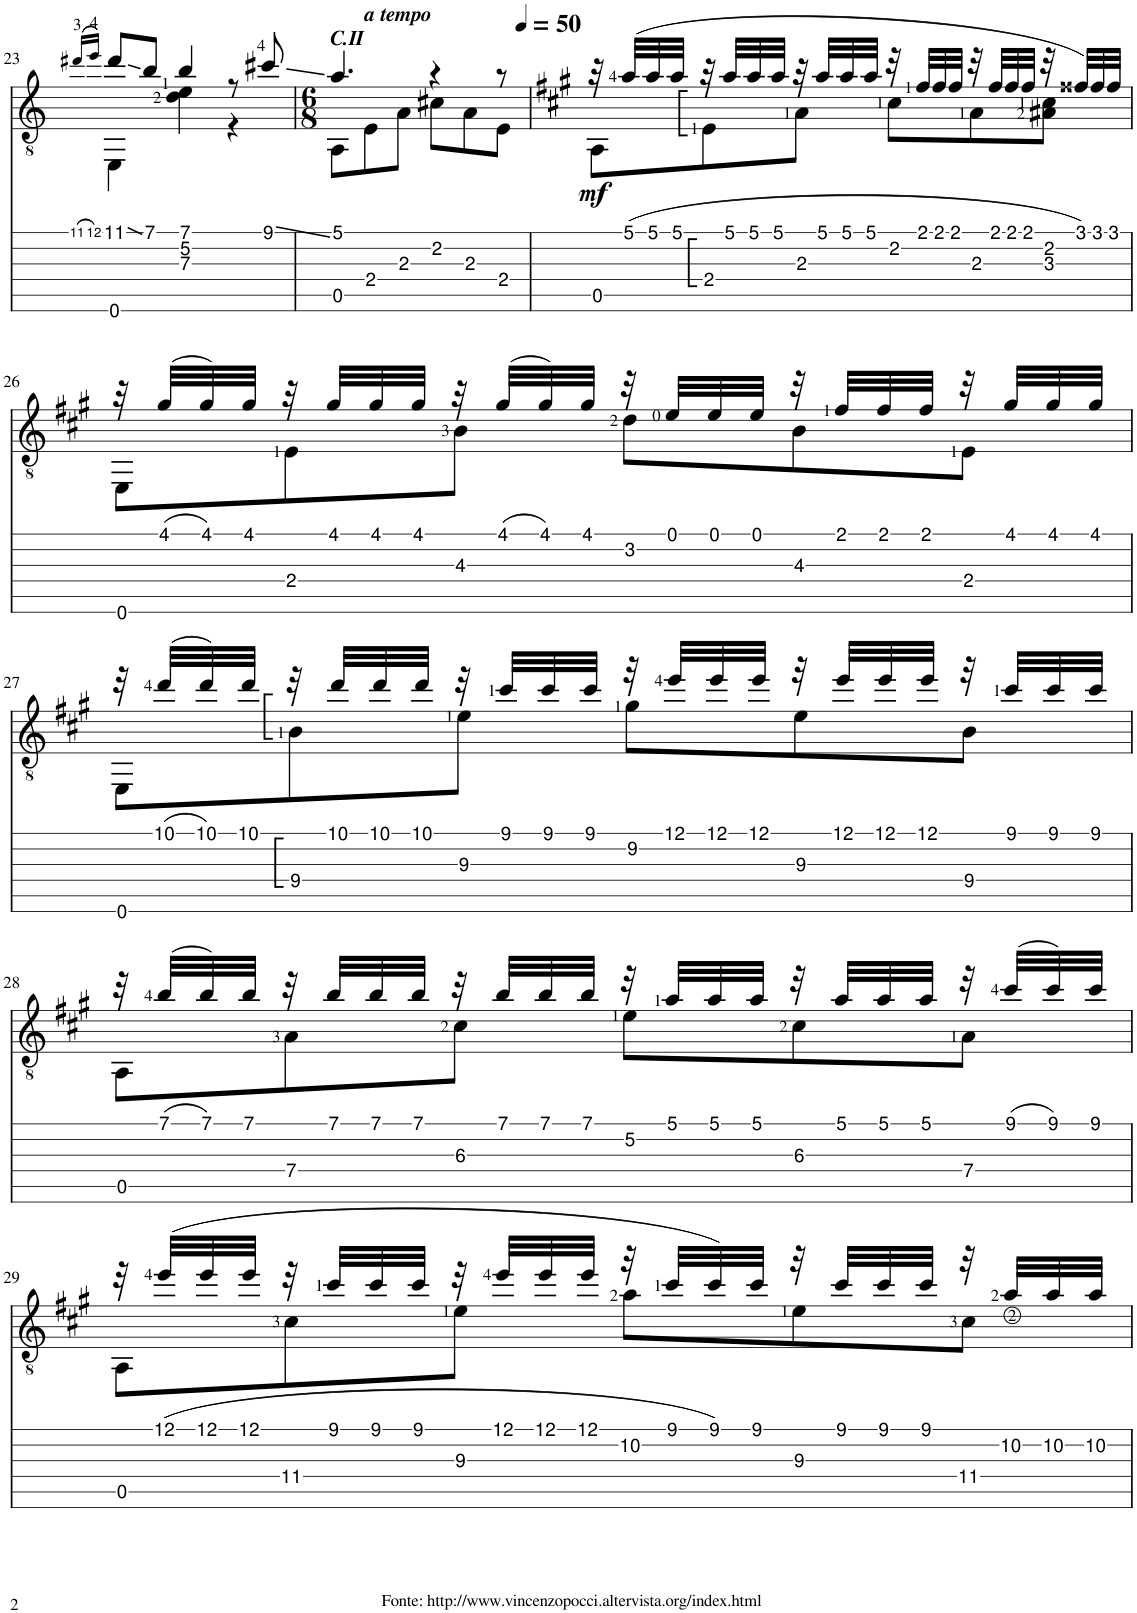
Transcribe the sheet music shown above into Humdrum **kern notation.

**kern	**kern	**dynam
*part1	*part1	*part1
*staff2	*staff1	*staff1/2
*I"Guitar	*	*
*I'Guit.	*	*
!!LO:PB:g=z
*	*clefGv2	*
*k[]	*k[]	*
*M3/4	*M3/4	*
=23	=23	=23
qdd#	(16qdd#X/LL	.
qee	16qee/JJ)	.
*^	*^	*
8dd#L	4EE	8dd#/L	4EE\	.
8bJ	.	8b/J	.	.
4b	4d 4e	4b/	4d\ 4e\	.
8r	4r	8r	4r	.
8cc#	.	8cc#X/	.	.
=24	=24	=24	=24	=24
*M6/8	*	*M6/8	*	*
!	!	!LO:TX:a:Bi:t=C.II	!	!
4.a	8AAL	4.a/	8AA\L	.
!	!	!	!LO:TX:a:Bi:t=a tempo	!
.	8E	.	8E\	.
.	8AJ	.	8A\J	.
4r	8c#L	4r	8c#X\L	.
.	8A	.	8A\	.
8r	8EJ	8r	8E\J	.
=25	=25	=25	=25	=25
*k[f#c#g#]	*	*k[f#c#g#]	*	*
*	*	*MM50	*	*
!	!	!	!	!LO:DY:a=2
32r	8AAL	32r	8AA\L	mf
32aLLL	.	(32a/LLL	.	.
32a	.	32a/	.	.
32aJJJ	.	32a/JJJ	.	.
32r	8E	32r	8E\	.
32aLLL	.	32a/LLL	.	.
32a	.	32a/	.	.
32aJJJ	.	32a/JJJ	.	.
32r	8AJ	32r	8A\J	.
32aLLL	.	32a/LLL	.	.
32a	.	32a/	.	.
32aJJJ	.	32a/JJJ	.	.
32r	8c#L	32r	8c#\L	.
32f#LLL	.	32f#/LLL	.	.
32f#	.	32f#/	.	.
32f#JJJ	.	32f#/JJJ	.	.
32r	8A	32r	8A\	.
32f#LLL	.	32f#/LLL	.	.
32f#	.	32f#/	.	.
32f#JJJ	.	32f#/JJJ	.	.
32r	8A#\ 8c#\J	32r	8A#X\ 8c#\J	.
32f##LLL	.	32f##X/LLL)	.	.
32f##	.	32f##/	.	.
32f##JJJ	.	32f##/JJJ	.	.
!!LO:LB:g=z	!!
=26	=26	=26	=26	=26
32r	8EEL	32r	8EE\L	.
32g#LLL	.	(32g#/LLL	.	.
32g#	.	32g#/)	.	.
32g#JJJ	.	32g#/JJJ	.	.
32r	8E	32r	8E\	.
32g#LLL	.	32g#/LLL	.	.
32g#	.	32g#/	.	.
32g#JJJ	.	32g#/JJJ	.	.
32r	8BJ	32r	8B\J	.
32g#LLL	.	(32g#/LLL	.	.
32g#	.	32g#/)	.	.
32g#JJJ	.	32g#/JJJ	.	.
32r	8dL	32r	8d\L	.
32eLLL	.	32e/LLL	.	.
32e	.	32e/	.	.
32eJJJ	.	32e/JJJ	.	.
32r	8B	32r	8B\	.
32f#LLL	.	32f#/LLL	.	.
32f#	.	32f#/	.	.
32f#JJJ	.	32f#/JJJ	.	.
32r	8EJ	32r	8E\J	.
32g#LLL	.	32g#/LLL	.	.
32g#	.	32g#/	.	.
32g#JJJ	.	32g#/JJJ	.	.
!!LO:LB:g=z	!!
=27	=27	=27	=27	=27
32r	8EEL	32r	8EE\L	.
32ddLLL	.	(32dd/LLL	.	.
32dd	.	32dd/)	.	.
32ddJJJ	.	32dd/JJJ	.	.
32r	8B	32r	8B\	.
32ddLLL	.	32dd/LLL	.	.
32dd	.	32dd/	.	.
32ddJJJ	.	32dd/JJJ	.	.
32r	8eJ	32r	8e\J	.
32cc#LLL	.	32cc#/LLL	.	.
32cc#	.	32cc#/	.	.
32cc#JJJ	.	32cc#/JJJ	.	.
32r	8g#L	32r	8g#\L	.
32eeLLL	.	32ee/LLL	.	.
32ee	.	32ee/	.	.
32eeJJJ	.	32ee/JJJ	.	.
32r	8e	32r	8e\	.
32eeLLL	.	32ee/LLL	.	.
32ee	.	32ee/	.	.
32eeJJJ	.	32ee/JJJ	.	.
32r	8BJ	32r	8B\J	.
32cc#LLL	.	32cc#/LLL	.	.
32cc#	.	32cc#/	.	.
32cc#JJJ	.	32cc#/JJJ	.	.
!!LO:LB:g=z	!!
=28	=28	=28	=28	=28
32r	8AAL	32r	8AA\L	.
32bLLL	.	(32b/LLL	.	.
32b	.	32b/)	.	.
32bJJJ	.	32b/JJJ	.	.
32r	8A	32r	8A\	.
32bLLL	.	32b/LLL	.	.
32b	.	32b/	.	.
32bJJJ	.	32b/JJJ	.	.
32r	8c#J	32r	8c#\J	.
32bLLL	.	32b/LLL	.	.
32b	.	32b/	.	.
32bJJJ	.	32b/JJJ	.	.
32r	8eL	32r	8e\L	.
32aLLL	.	32a/LLL	.	.
32a	.	32a/	.	.
32aJJJ	.	32a/JJJ	.	.
32r	8c#	32r	8c#\	.
32aLLL	.	32a/LLL	.	.
32a	.	32a/	.	.
32aJJJ	.	32a/JJJ	.	.
32r	8AJ	32r	8A\J	.
32cc#LLL	.	(32cc#/LLL	.	.
32cc#	.	32cc#/)	.	.
32cc#JJJ	.	32cc#/JJJ	.	.
!!LO:LB:g=z	!!
=29	=29	=29	=29	=29
32r	8AAL	32r	8AA\L	.
32eeLLL	.	(32ee/LLL	.	.
32ee	.	32ee/	.	.
32eeJJJ	.	32ee/JJJ	.	.
32r	8c#	32r	8c#\	.
32cc#LLL	.	32cc#/LLL	.	.
32cc#	.	32cc#/	.	.
32cc#JJJ	.	32cc#/JJJ	.	.
32r	8eJ	32r	8e\J	.
32eeLLL	.	32ee/LLL	.	.
32ee	.	32ee/	.	.
32eeJJJ	.	32ee/JJJ	.	.
32r	8aL	32r	8a\L	.
32cc#LLL	.	32cc#/LLL	.	.
32cc#	.	32cc#/)	.	.
32cc#JJJ	.	32cc#/JJJ	.	.
32r	8e	32r	8e\	.
32cc#LLL	.	32cc#/LLL	.	.
32cc#	.	32cc#/	.	.
32cc#JJJ	.	32cc#/JJJ	.	.
32r	8c#J	32r	8c#\J	.
32aLLL	.	32a/LLL	.	.
32a	.	32a/	.	.
32aJJJ	.	32a/JJJ	.	.
*v	*v	*	*	*
*	*v	*v	*
=	=	=
*-	*-	*-
